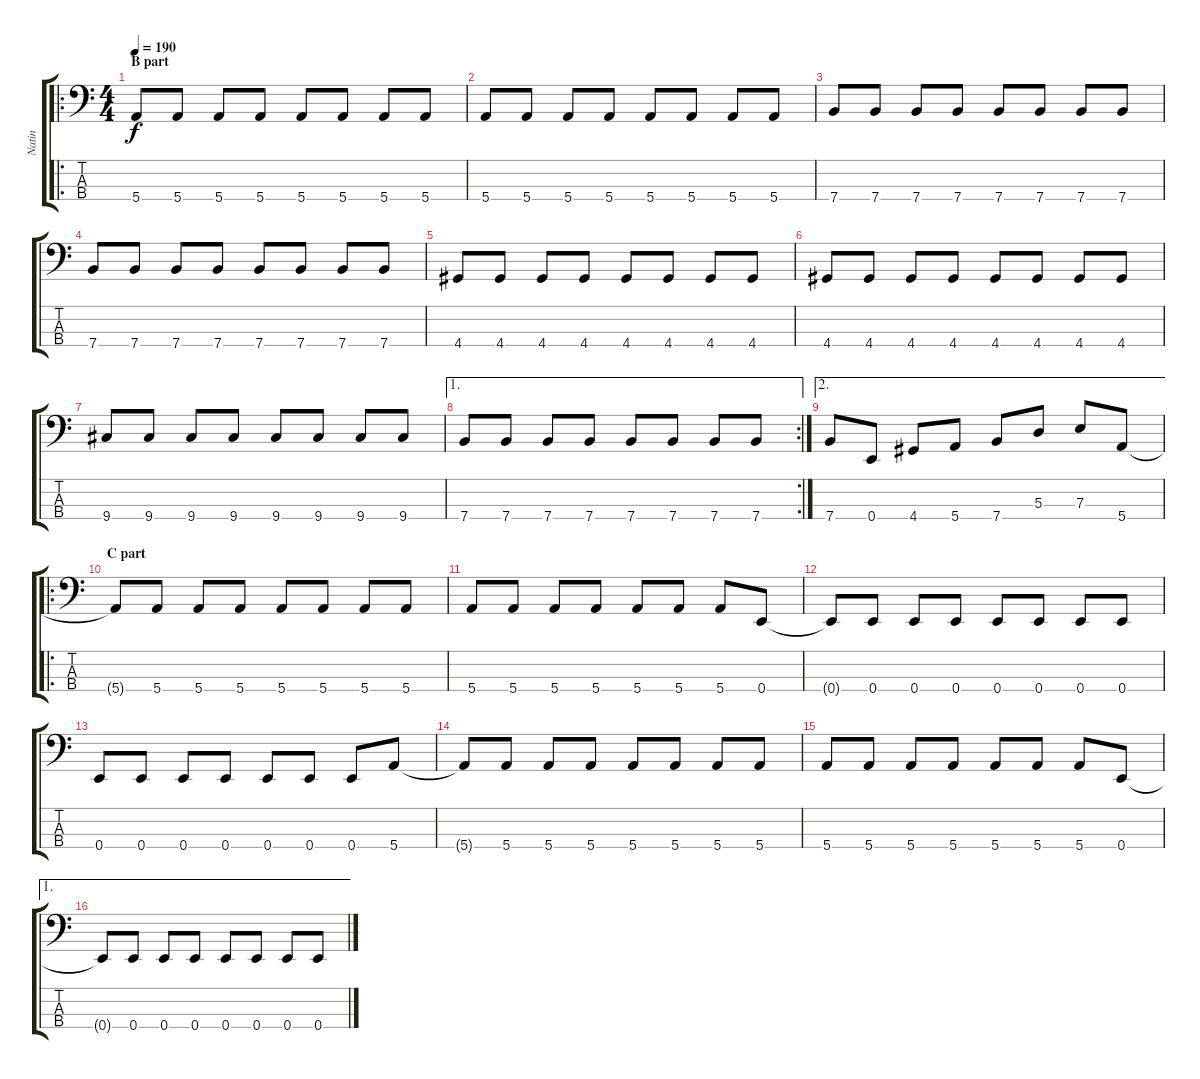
\track ("Natin" "Natin") {instrument electricbasspick}
\staff {score tabs}
\tuning (G2 D2 A1 E1) {hide}
\ro
\ts (4 4)
\section ("" "B part")
\tempo 190
\clef f4
\ks c
5.4.8{dy f} 5.4.8 5.4.8 5.4.8 5.4.8 5.4.8 5.4.8 5.4.8 |
5.4.8 5.4.8 5.4.8 5.4.8 5.4.8 5.4.8 5.4.8 5.4.8 |
7.4.8 7.4.8 7.4.8 7.4.8 7.4.8 7.4.8 7.4.8 7.4.8 |
7.4.8 7.4.8 7.4.8 7.4.8 7.4.8 7.4.8 7.4.8 7.4.8 |
4.4.8 4.4.8 4.4.8 4.4.8 4.4.8 4.4.8 4.4.8 4.4.8 |
4.4.8 4.4.8 4.4.8 4.4.8 4.4.8 4.4.8 4.4.8 4.4.8 |
9.4.8 9.4.8 9.4.8 9.4.8 9.4.8 9.4.8 9.4.8 9.4.8 |
\ae 1
\rc 2
7.4.8 7.4.8 7.4.8 7.4.8 7.4.8 7.4.8 7.4.8 7.4.8 |
\ae 2
7.4.8 0.4.8 4.4.8 5.4.8 7.4.8 5.3.8 7.3.8 5.4.8 |
\ro
\section ("" "C part")
5.4{t}.8 5.4.8 5.4.8 5.4.8 5.4.8 5.4.8 5.4.8 5.4.8 |
5.4.8 5.4.8 5.4.8 5.4.8 5.4.8 5.4.8 5.4.8 0.4.8 |
0.4{t}.8 0.4.8 0.4.8 0.4.8 0.4.8 0.4.8 0.4.8 0.4.8 |
0.4.8 0.4.8 0.4.8 0.4.8 0.4.8 0.4.8 0.4.8 5.4.8 |
5.4{t}.8 5.4.8 5.4.8 5.4.8 5.4.8 5.4.8 5.4.8 5.4.8 |
5.4.8 5.4.8 5.4.8 5.4.8 5.4.8 5.4.8 5.4.8 0.4.8 |
\ae 1
0.4{t}.8 0.4.8 0.4.8 0.4.8 0.4.8 0.4.8 0.4.8 0.4.8
